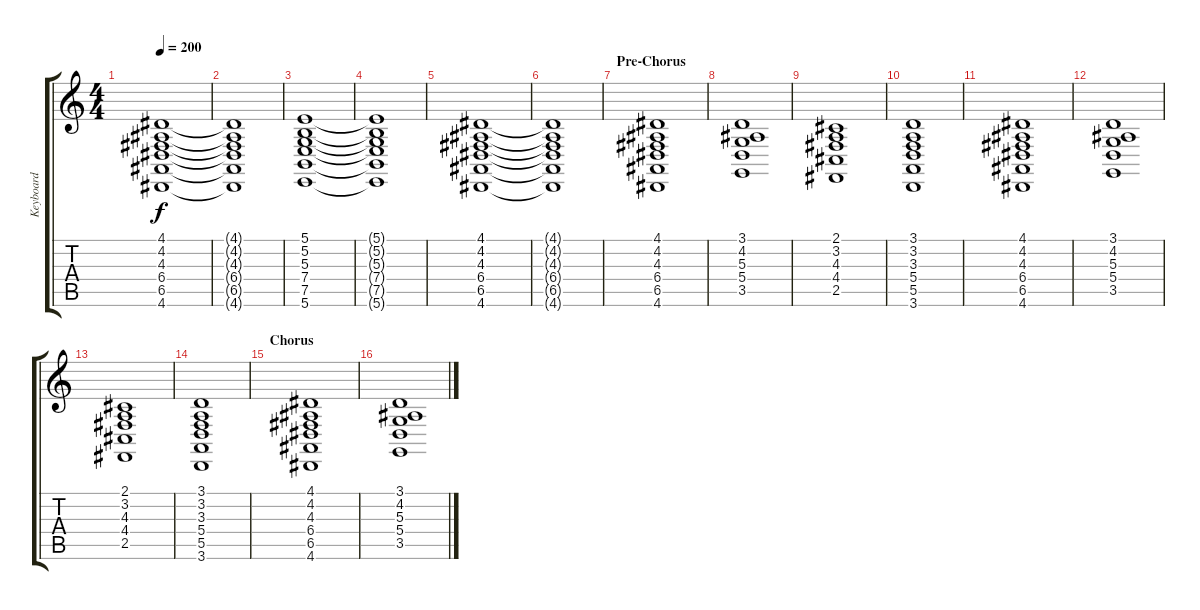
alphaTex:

\track ("Keyboard" "Keyboard") {instrument pad4choir}
\staff {score tabs}
\tuning (B3 Gb3 D3 A2 E2 B1) {hide}
\ts (4 4)
\tempo 200
\clef g2
\ks c
(4.1 4.2 4.3 6.4 6.5 4.6).1{dy f} |
(4.1{t} 4.2{t} 4.3{t} 6.4{t} 6.5{t} 4.6{t}).1 |
(5.1 5.2 5.3 7.4 7.5 5.6).1 |
(5.1{t} 5.2{t} 5.3{t} 7.4{t} 7.5{t} 5.6{t}).1 |
(4.1 4.2 4.3 6.4 6.5 4.6).1 |
(4.1{t} 4.2{t} 4.3{t} 6.4{t} 6.5{t} 4.6{t}).1 |
\section ("" "Pre-Chorus")
(4.1 4.2 4.3 6.4 6.5 4.6).1{instrument pad8sweep} |
(3.1 4.2 5.3 5.4 3.5).1 |
(2.1 3.2 4.3 4.4 2.5).1 |
(3.1 3.2 3.3 5.4 5.5 3.6).1 |
(4.1 4.2 4.3 6.4 6.5 4.6).1 |
(3.1 4.2 5.3 5.4 3.5).1 |
(2.1 3.2 4.3 4.4 2.5).1 |
(3.1 3.2 3.3 5.4 5.5 3.6).1 |
\section ("" "Chorus")
(4.1 4.2 4.3 6.4 6.5 4.6).1 |
(3.1 4.2 5.3 5.4 3.5).1
